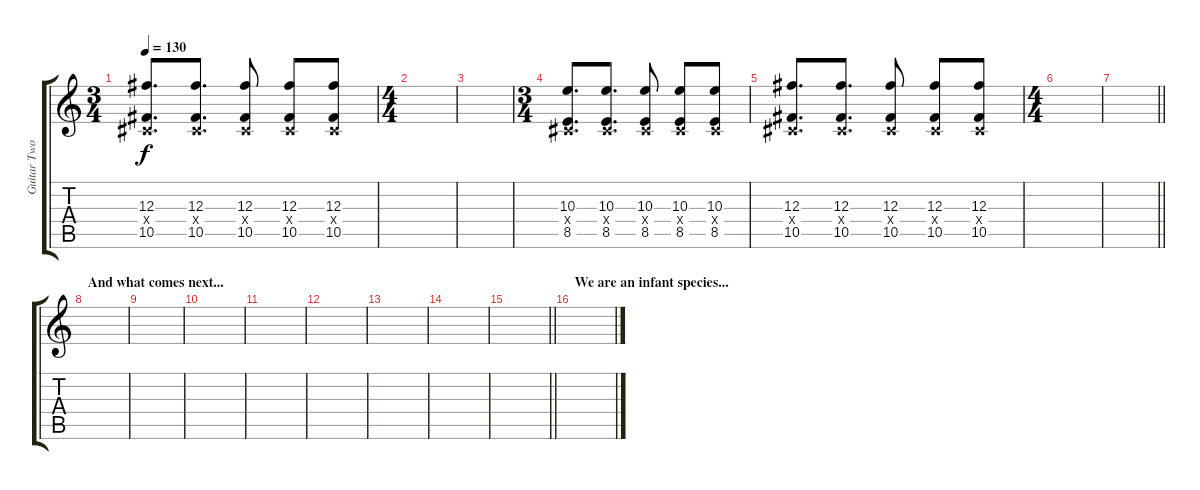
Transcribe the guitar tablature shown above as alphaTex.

\track ("Guitar Two" "Guitar Two") {instrument overdrivenguitar}
\staff {score tabs}
\tuning (Eb4 Bb3 Gb3 Db3 Ab2 Db2) {hide}
\ts (3 4)
\tempo 130
\clef g2
\ks c
(12.3 0.4{x} 10.5).8{d dy f} (12.3 0.4{x} 10.5).8{d} (12.3 0.4{x} 10.5).8 (12.3 0.4{x} 10.5).8 (12.3 0.4{x} 10.5).8 |
\ts (4 4)
|
|
\ts (3 4)
(10.3 0.4{x} 8.5).8{d} (10.3 0.4{x} 8.5).8{d} (10.3 0.4{x} 8.5).8 (10.3 0.4{x} 8.5).8 (10.3 0.4{x} 8.5).8 |
(12.3 0.4{x} 10.5).8{d} (12.3 0.4{x} 10.5).8{d} (12.3 0.4{x} 10.5).8 (12.3 0.4{x} 10.5).8 (12.3 0.4{x} 10.5).8 |
\ts (4 4)
|
\barLineRight lightlight
|
\section ("" "And what comes next...")
|
|
|
|
|
|
|
\barLineRight lightlight
|
\section ("" "We are an infant species...")
